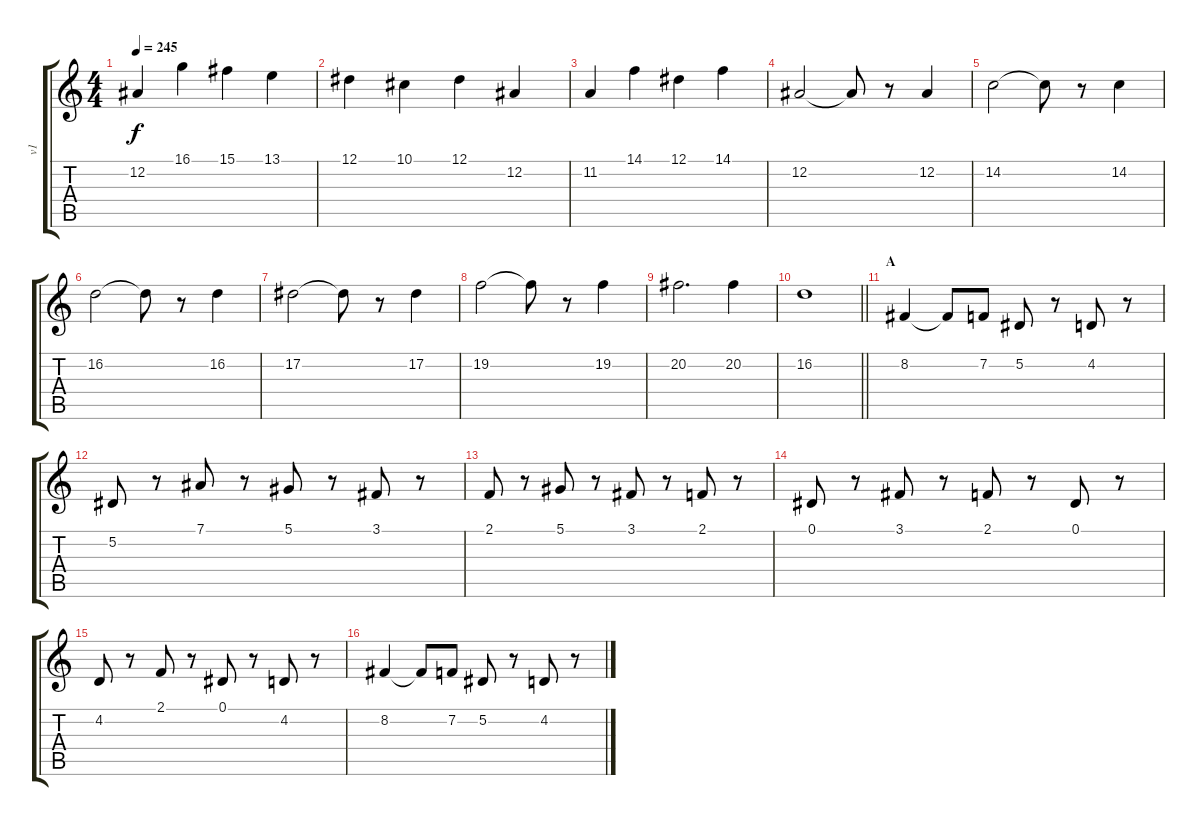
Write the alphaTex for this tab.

\track ("v1" "v1") {instrument violin}
\staff {score tabs}
\tuning (Eb4 Bb3 Gb3 Db3 Ab2 Eb2) {hide}
\ts (4 4)
\tempo 245
\clef g2
\ks c
12.2.4{dy f} 16.1.4 15.1.4 13.1.4 |
12.1.4 10.1.4 12.1.4 12.2.4 |
11.2.4 14.1.4 12.1.4 14.1.4 |
12.2.2 12.2{t}.8 r.8 12.2.4 |
14.2.2 14.2{t}.8 r.8 14.2.4 |
16.2.2 16.2{t}.8 r.8 16.2.4 |
17.2.2 17.2{t}.8 r.8 17.2.4 |
19.2.2 19.2{t}.8 r.8 19.2.4 |
20.2.2{d} 20.2.4 |
\barLineRight lightlight
16.2.1 |
\section ("" "A")
8.2.4 8.2{t}.8 7.2.8 5.2.8 r.8 4.2.8 r.8 |
5.2.8 r.8 7.1.8 r.8 5.1.8 r.8 3.1.8 r.8 |
2.1.8 r.8 5.1.8 r.8 3.1.8 r.8 2.1.8 r.8 |
0.1.8 r.8 3.1.8 r.8 2.1.8 r.8 0.1.8 r.8 |
4.2.8 r.8 2.1.8 r.8 0.1.8 r.8 4.2.8 r.8 |
8.2.4 8.2{t}.8 7.2.8 5.2.8 r.8 4.2.8 r.8
